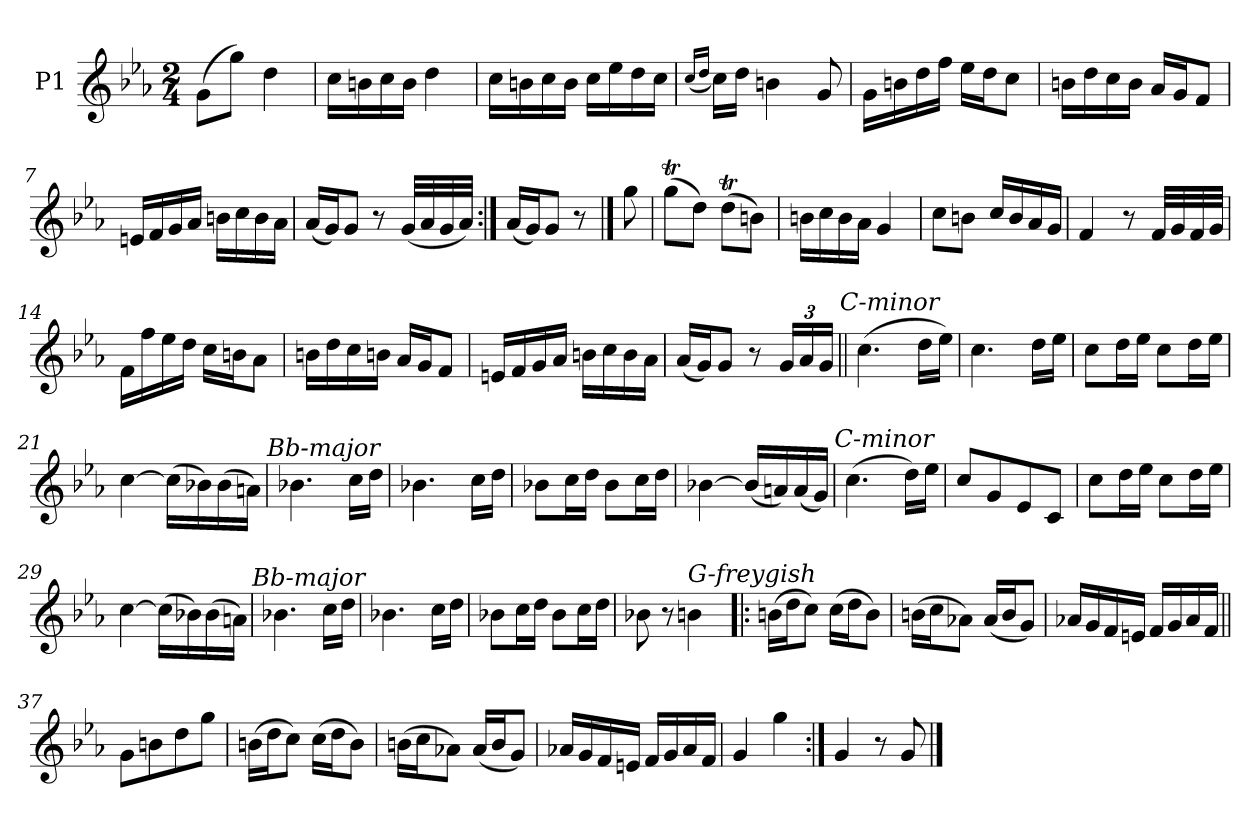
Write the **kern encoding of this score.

**kern
*part1
*staff1
*I"P1
*clefG2
*k[b-e-a-]
*M2/4
=1
(8gL
8ggJ)
4dd
=2
16ccLL
16bn
16cc
16bJJ
4dd
=3
16ccLL
16bn
16cc
16bJJ
16ccLL
16ee-
16dd
16ccJJ
=4
(16qqcc/LL
16qqdd/JJ
16ccLL)
16ddJJ
4bn
8g
=5
16gLL
16bn
16dd
16ffJJ
16ee-LL
16ddJ
8ccJ
=6
16bnLL
16dd
16cc
16bJJ
16a-LL
16gJ
8fJ
=7
16enLL
16f
16g
16a-JJ
16bnLL
16cc
16b
16a-JJ
=8
(16a-LL
16gJ)
8gJ
8r
(32gLLL
32a-
32g
32a-JJJ)
=:|!
(16a-LL
16gJ)
8gJ
8r
==9
8gg
=10
(8ggtL
8ddJ)
(8ddtL
8bnJ)
=11
16bnLL
16cc
16b
16a-JJ
4g
=12
8ccL
8bnJ
16ccLL
16b
16a-
16gJJ
=13
4f
8r
32fLLL
32g
32f
32gJJJ
=14
16fLL
16ff
16ee-
16ddJJ
16ccLL
16bnJ
8a-J
=15
16bnLL
16dd
16cc
16bnJJ
16a-LL
16gJ
8fJ
=16
16enLL
16f
16g
16a-JJ
16bnLL
16cc
16b
16a-JJ
=17
(16a-LL
16gJ)
8gJ
8r
24gLL
24a-
24gJJ
!LO:TX:a:i:t=C-minor
=18||
(4.cc
16ddLL
16ee-JJ)
=19
4.cc
16ddLL
16ee-JJ
=20
8ccL
16ddL
16ee-JJ
8ccL
16ddL
16ee-JJ
=21
[4cc
(16ccLL]
16b-X)
(16b-
16anJJ)
!LO:TX:a:i:t=Bb-major
=22
4.b-X
16ccLL
16ddJJ
=23
4.b-X
16ccLL
16ddJJ
=24
8b-XL
16ccL
16ddJJ
8b-L
16ccL
16ddJJ
=25
[4b-X
(16b-LL]
16an)
(16a
16gJJ)
!LO:TX:a:i:t=C-minor
=26
(4.cc
16ddLL)
16ee-JJ
=27
8ccL
8g
8e-
8cJ
=28
8ccL
16ddL
16ee-JJ
8ccL
16ddL
16ee-JJ
=29
[4cc
(16ccLL]
16b-X)
(16b-
16anJJ)
!LO:TX:a:i:t=Bb-major
=30
4.b-X
16ccLL
16ddJJ
=31
4.b-X
16ccLL
16ddJJ
=32
8b-XL
16ccL
16ddJJ
8b-L
16ccL
16ddJJ
=33
8b-X
8r
!LO:TX:a:i:t=G-freygish
4bn
=34!|:
(16bnLL
16ddJ
8ccJ)
(16ccLL
16ddJ
8bJ)
=35
(16bnLL
16ccJ
8a-XJ)
(16a-LL
16bJ
8gJ)
=36
16a-XLL
16g
16f
16enJJ
16fLL
16g
16a-
16fJJ
=37||
8gL
8bn
8dd
8ggJ
=38
(16bnLL
16ddJ
8ccJ)
(16ccLL
16ddJ
8bJ)
=39
(16bnLL
16ccJ
8a-XJ)
(16a-LL
16bJ
8gJ)
=40
16a-XLL
16g
16f
16enJJ
16fLL
16g
16a-
16fJJ
=41
4g
4gg
=42:|!
4g
8r
8g
==
*-
